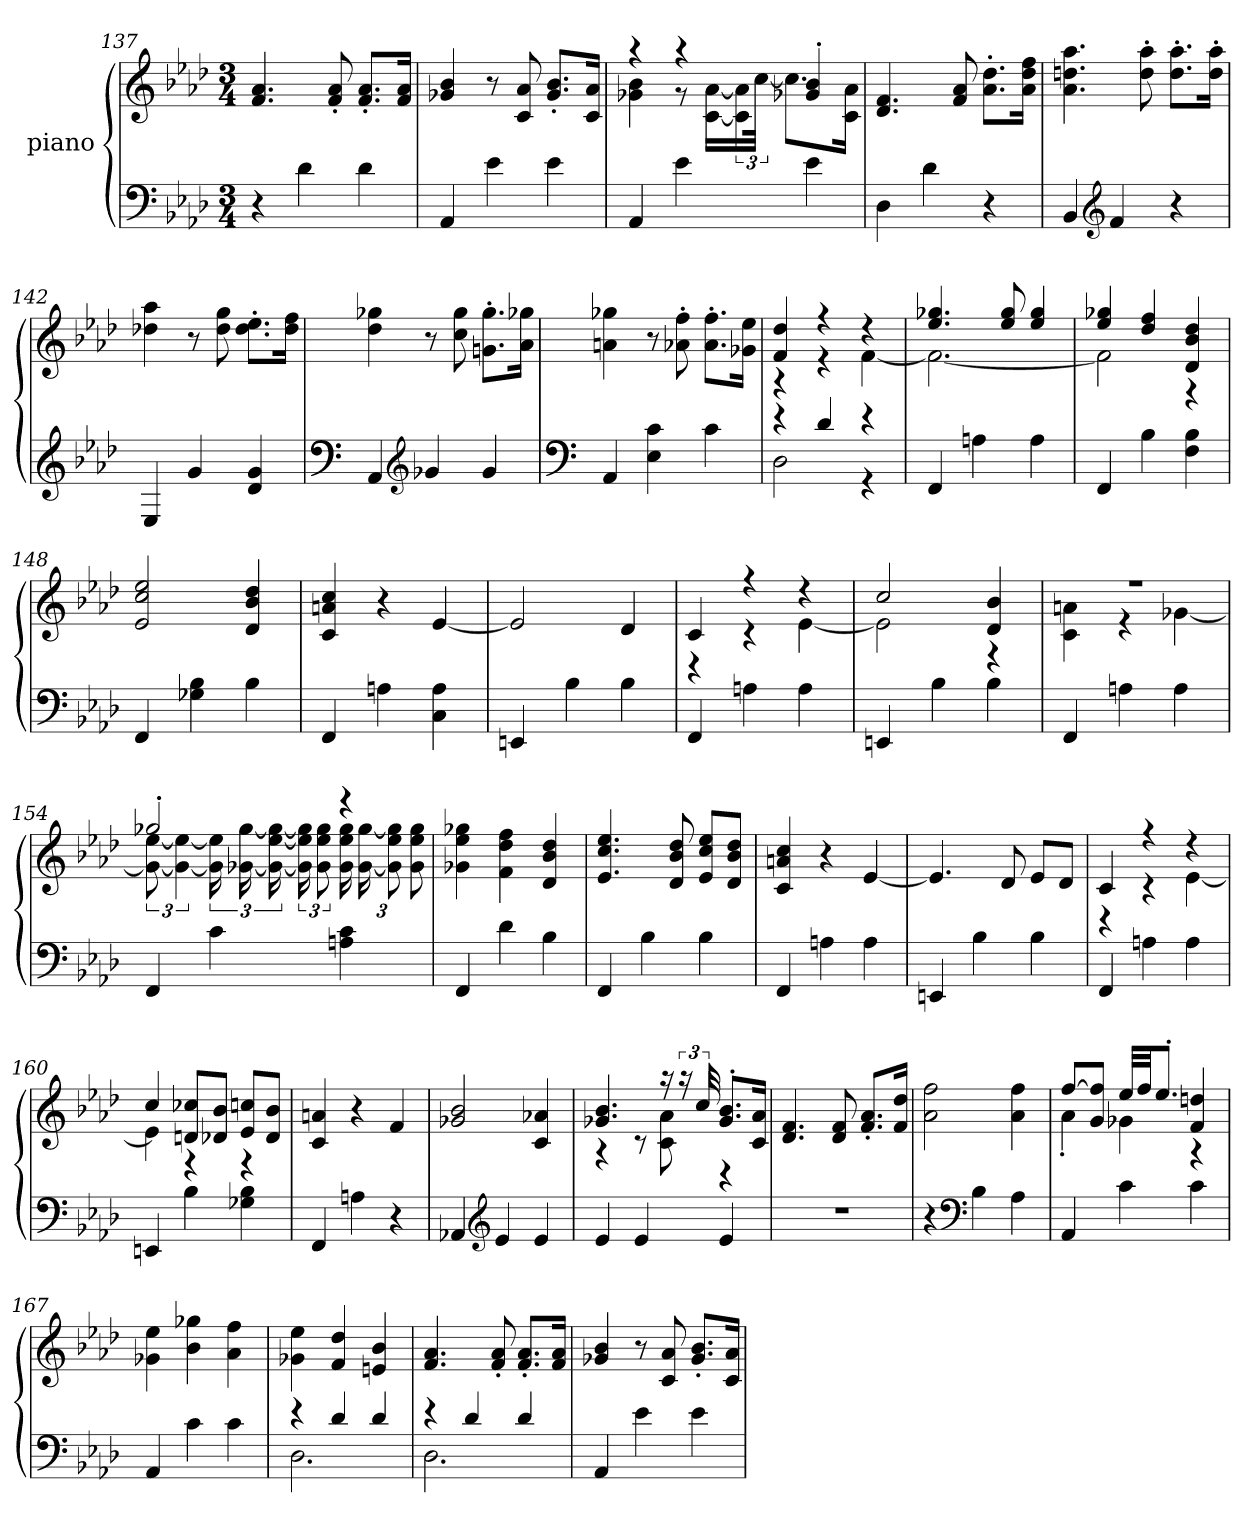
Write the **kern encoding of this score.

**kern	**kern
*part2	*part1
*staff2	*staff1
*I"piano	*I"piano
*clefF4	*clefG2
*k[b-e-a-d-]	*k[b-e-a-d-]
*M3/4	*M3/4
=137	=137
4r	4.f/ 4.a-/
4d-\	.
.	8f/'> 8a-/'>
4d-\	8.f/'> 8.a-/'>L
.	16f/ 16a-/Jk
=138	=138
4AA-/	4g-X/ 4b-/
4e-\	8r
.	8c/ 8a-/
4e-\	8.g-/'> 8.b-/'>L
.	16c/ 16a-/Jk
=139	=139
*	*^
4AA-/	4r	4g-\ 4b-\
4e-\	4r	8r
.	.	[16c\ [16a-\LL
.	.	24c\] 24a-\]
.	.	[48cc\JJk
4e-\	4g-X/'> 4b-/'>	8.cc\L]
.	.	16c\ 16a-\Jk
*	*v	*v
=140	=140
4D-\	4.d-/ 4.f/
4d-\	.
.	8f/ 8a-/
4r	8.a-\'> 8.dd-\'>L
.	16a-\ 16dd-\ 16ff\Jk
=141	=141
4BB-/	4.a-\ 4.ddn\ 4.aa-\
*clefG2	*
4f/	.
.	8dd\'> 8aa-\'>
4r	8.dd\'> 8.aa-\'>L
.	16dd\'> 16aa-\'>Jk
=142	=142
4E-/	4dd-X\ 4aa-\
4g/	8r
.	8dd-\ 8gg\
4d-/ 4g/	8.dd-\'> 8.ee-\'>L
.	16dd-\ 16ff\Jk
=143	=143
*clefF4	*
4AA-/	4dd-\ 4gg-X\
*clefG2	*
4g-X/	8r
.	8cc\ 8gg-\
4g-/	8.gn\'> 8.gg-\'>L
.	16a-\ 16gg-X\Jk
=144	=144
*clefF4	*
4AA-/	4an\ 4gg-X\
4E-\ 4c\	8r
.	8a-X\'> 8ff\'>
4c\	8.a-\'> 8.ff\'>L
.	16g-\ 16ee-\Jk
=145	=145
*^	*^
4r	2D-\	4f/ 4dd-/	4r
4d-/	.	4r	4r
4r	4r	4r	[4f\
*v	*v	*	*
=146	=146	=146
4FF/	4.ee-/ 4.gg-X/	2.f\_
4An\	.	.
.	8ee-/ 8gg-/	.
4A\	4ee-/ 4gg-/	.
=147	=147	=147
4FF/	4ee-/ 4gg-X/	2f\]
4B-\	4dd-/ 4ff/	.
4F\ 4B-\	4d-/ 4b-/ 4dd-/	4r
*	*v	*v
=148	=148
4FF/	2e-/ 2cc/ 2ee-/
4G-X\ 4B-\	.
4B-\	4d-/ 4b-/ 4dd-/
=149	=149
4FF/	4c/ 4an/ 4cc/
4An\	4r
4C\ 4A\	[4e-/
=150	=150
4EEn/	2e-/]
4B-\	.
4B-\	4d-/
=151	=151
*	*^
4FF/	4c/	4r
4An\	4r	4r
4A\	4r	[4e-\
=152	=152	=152
4EEn/	2cc/	2e-\]
4B-\	.	.
4B-\	4d-/ 4b-/	4r
=153	=153	=153
4FF/	2.r	4c\ 4an\
4An\	.	4r
4A\	.	[4g-X\
=154	=154	=154
4FF/	2gg-X'>/	12g-\_ [12ee-\L
.	.	6g-\_ 6ee-\_
4c\	.	24g-\] 24ee-\]LL
.	.	[24g-\ [24gg-\
.	.	24g-\_ [24ee-\ 24gg-\_
.	.	24g-\] 24ee-\] 24gg-\]
.	.	12g-\ 12ee-\ 12gg-\J
4An\ 4c\	4r	24g-\ 24ee-\ 24gg-\LL
.	.	[24g-\ [24gg-\
.	.	12g-\] 12ee-\ 12gg-\]
.	.	12g-\ 12ee-\ 12gg-\J
*	*v	*v
=155	=155
4FF/	4g-X\ 4ee-\ 4gg-X\
4d-\	4f\ 4dd-\ 4ff\
4B-\	4d-/ 4b-/ 4dd-/
=156	=156
4FF/	4.e-/ 4.cc/ 4.ee-/
4B-\	.
.	8d-/ 8b-/ 8dd-/
4B-\	8e-/ 8cc/ 8ee-/L
.	8d-/ 8b-/ 8dd-/J
=157	=157
4FF/	4c/ 4an/ 4cc/
4An\	4r
4A\	[4e-/
=158	=158
4EEn/	4.e-/]
4B-\	.
.	8d-/
4B-\	8e-/L
.	8d-/J
=159	=159
*	*^
4FF/	4c/	4r
4An\	4r	4r
4A\	4r	[4e-\
=160	=160	=160
4EEn/	4cc/	4e-\]
4B-\	8dn/ 8cc-X/L	4r
.	8d-X/ 8b-/J	.
4G-X\ 4B-\	8e-/ 8ccn/L	4r
.	8d-/ 8b-/J	.
*	*v	*v
=161	=161
4FF/	4c/ 4an/
4An\	4r
4r	4f/
=162	=162
4AA-X/	2g-X/ 2b-/
*clefG2	*
4e-/	.
4e-/	4c/ 4a-X/
=163	=163
*	*^
4e-/	4.g-X/ 4.b-/	4r
4e-/	.	8r
.	16r	8c\ 8a-\
.	24r	.
.	48cc/	.
4e-/	8.g-/'> 8.b-/'>L	4r
.	16c/ 16a-/Jk	.
*	*v	*v
=164	=164
2.r	4.d-/ 4.f/
.	8d-/ 8f/
.	8.f/'> 8.a-/'>L
.	16f/ 16dd-/Jk
=165	=165
4r	2a-\ 2ff\
*clefF4	*
4B-\	.
4A-\	4a-\ 4ff\
=166	=166
*	*^
4AA-/	[8ff/L	4a-'>\
.	8g/ 8ff/]J	.
4c\	32ee-/LLL	4g-X\
.	32ff/JJ	.
.	8.ee-'>/J	.
4c\	4f/ 4ddn/	4r
*	*v	*v
=167	=167
4AA-/	4g-X\ 4ee-\
4c\	4b-\ 4gg-\
4c\	4a-\ 4ff\
=168	=168
*^	*
4r	2.D-\	4g-X\ 4ee-\
4d-/	.	4f/ 4dd-/
4d-/	.	4en/ 4b-/
=169	=169	=169
4r	2.D-\	4.f/ 4.a-/
4d-/	.	.
.	.	8f/'> 8a-/'>
4d-/	.	8.f/'> 8.a-/'>L
.	.	16f/ 16a-/Jk
*v	*v	*
=170	=170
4AA-/	4g-X/ 4b-/
4e-\	8r
.	8c/ 8a-/
4e-\	8.g-/'> 8.b-/'>L
.	16c/ 16a-/Jk
=	=
*-	*-
